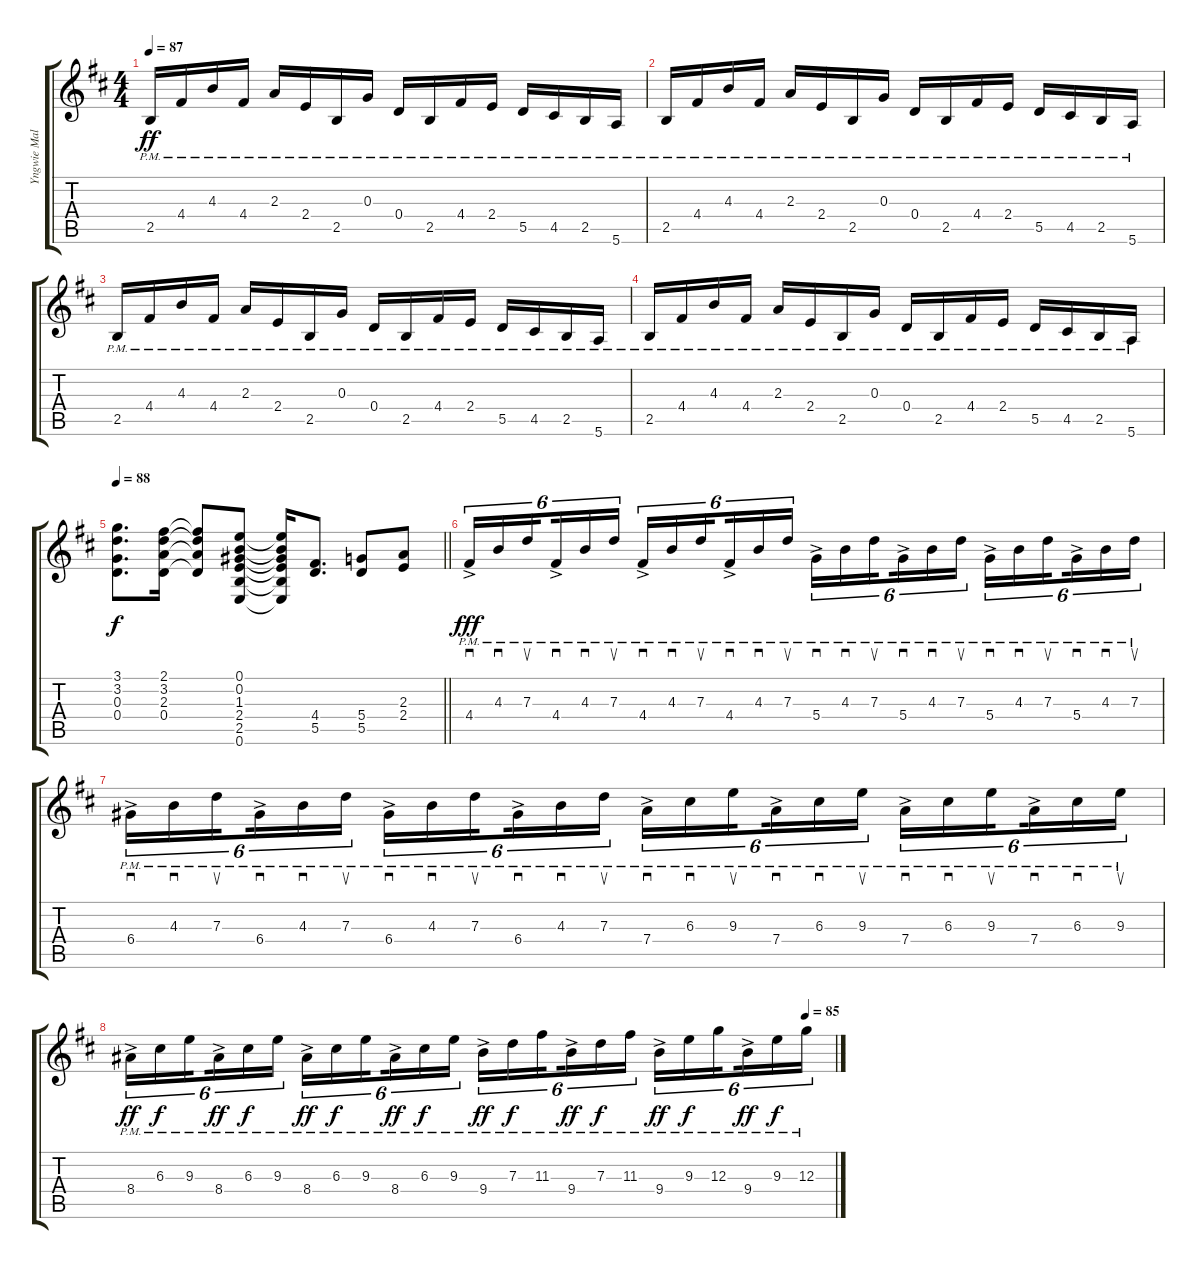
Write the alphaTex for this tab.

\track ("Yngwie Malmsteen-2" "Yngwie Mal") {instrument overdrivenguitar}
\staff {score tabs}
\tuning (E4 B3 G3 D3 A2 E2) {hide}
\ts (4 4)
\tempo 87
\clef g2
\ks d
2.5{pm}.16{dy ff} 4.4{pm}.16 4.3{pm}.16 4.4{pm}.16 2.3{pm}.16 2.4{pm}.16 2.5{pm}.16 0.3{pm}.16 0.4{pm}.16 2.5{pm}.16 4.4{pm}.16 2.4{pm}.16 5.5{pm}.16 4.5{pm}.16 2.5{pm}.16 5.6{pm}.16 |
2.5{pm}.16 4.4{pm}.16 4.3{pm}.16 4.4{pm}.16 2.3{pm}.16 2.4{pm}.16 2.5{pm}.16 0.3{pm}.16 0.4{pm}.16 2.5{pm}.16 4.4{pm}.16 2.4{pm}.16 5.5{pm}.16 4.5{pm}.16 2.5{pm}.16 5.6{pm}.16 |
2.5{pm}.16 4.4{pm}.16 4.3{pm}.16 4.4{pm}.16 2.3{pm}.16 2.4{pm}.16 2.5{pm}.16 0.3{pm}.16 0.4{pm}.16 2.5{pm}.16 4.4{pm}.16 2.4{pm}.16 5.5{pm}.16 4.5{pm}.16 2.5{pm}.16 5.6{pm}.16 |
2.5{pm}.16 4.4{pm}.16 4.3{pm}.16 4.4{pm}.16 2.3{pm}.16 2.4{pm}.16 2.5{pm}.16 0.3{pm}.16 0.4{pm}.16 2.5{pm}.16 4.4{pm}.16 2.4{pm}.16 5.5{pm}.16 4.5{pm}.16 2.5{pm}.16 5.6{pm}.16 |
\tempo 88
\barLineRight lightlight
(3.1 3.2 0.3 0.4).8{d dy f} (2.1 3.2 2.3 0.4).16 (2.1{t} 3.2{t} 2.3{t} 0.4{t}).8 (0.1 0.2 1.3 2.4 2.5 0.6).8 (0.1{t} 0.2{t} 1.3{t} 2.4{t} 2.5{t} 0.6{t}).16 (4.4 5.5).8{d} (5.4 5.5).8 (2.3 2.4).8 |
4.4{ac pm}.16{sd tu (6 4) dy fff} 4.3{pm}.16{sd tu (6 4)} 7.3{pm}.16{su tu (6 4) beam splitsecondary} 4.4{ac pm}.16{sd tu (6 4)} 4.3{pm}.16{sd tu (6 4)} 7.3{pm}.16{su tu (6 4)} 4.4{ac pm}.16{sd tu (6 4)} 4.3{pm}.16{sd tu (6 4)} 7.3{pm}.16{su tu (6 4) beam splitsecondary} 4.4{ac pm}.16{sd tu (6 4)} 4.3{pm}.16{sd tu (6 4)} 7.3{pm}.16{su tu (6 4)} 5.4{ac pm}.16{sd tu (6 4)} 4.3{pm}.16{sd tu (6 4)} 7.3{pm}.16{su tu (6 4) beam splitsecondary} 5.4{ac pm}.16{sd tu (6 4)} 4.3{pm}.16{sd tu (6 4)} 7.3{pm}.16{su tu (6 4)} 5.4{ac pm}.16{sd tu (6 4)} 4.3{pm}.16{sd tu (6 4)} 7.3{pm}.16{su tu (6 4) beam splitsecondary} 5.4{ac pm}.16{sd tu (6 4)} 4.3{pm}.16{sd tu (6 4)} 7.3{pm}.16{su tu (6 4)} |
6.4{ac pm}.16{sd tu (6 4)} 4.3{pm}.16{sd tu (6 4)} 7.3{pm}.16{su tu (6 4) beam splitsecondary} 6.4{ac pm}.16{sd tu (6 4)} 4.3{pm}.16{sd tu (6 4)} 7.3{pm}.16{su tu (6 4)} 6.4{ac pm}.16{sd tu (6 4)} 4.3{pm}.16{sd tu (6 4)} 7.3{pm}.16{su tu (6 4) beam splitsecondary} 6.4{ac pm}.16{sd tu (6 4)} 4.3{pm}.16{sd tu (6 4)} 7.3{pm}.16{su tu (6 4)} 7.4{ac pm}.16{sd tu (6 4)} 6.3{pm}.16{sd tu (6 4)} 9.3{pm}.16{su tu (6 4) beam splitsecondary} 7.4{ac pm}.16{sd tu (6 4)} 6.3{pm}.16{sd tu (6 4)} 9.3{pm}.16{su tu (6 4)} 7.4{ac pm}.16{sd tu (6 4)} 6.3{pm}.16{sd tu (6 4)} 9.3{pm}.16{su tu (6 4) beam splitsecondary} 7.4{ac pm}.16{sd tu (6 4)} 6.3{pm}.16{sd tu (6 4)} 9.3{pm}.16{su tu (6 4)} |
\tempo (85 0.9583333333333334)
8.4{ac pm}.16{tu (6 4) dy ff} 6.3{pm}.16{tu (6 4) dy f} 9.3{pm}.16{tu (6 4) beam splitsecondary} 8.4{ac pm}.16{tu (6 4) dy ff} 6.3{pm}.16{tu (6 4) dy f} 9.3{pm}.16{tu (6 4)} 8.4{ac pm}.16{tu (6 4) dy ff} 6.3{pm}.16{tu (6 4) dy f} 9.3{pm}.16{tu (6 4) beam splitsecondary} 8.4{ac pm}.16{tu (6 4) dy ff} 6.3{pm}.16{tu (6 4) dy f} 9.3{pm}.16{tu (6 4)} 9.4{ac pm}.16{tu (6 4) dy ff} 7.3{pm}.16{tu (6 4) dy f} 11.3{pm}.16{tu (6 4) beam splitsecondary} 9.4{ac pm}.16{tu (6 4) dy ff} 7.3{pm}.16{tu (6 4) dy f} 11.3{pm}.16{tu (6 4)} 9.4{ac pm}.16{tu (6 4) dy ff} 9.3{pm}.16{tu (6 4) dy f} 12.3{pm}.16{tu (6 4) beam splitsecondary} 9.4{ac pm}.16{tu (6 4) dy ff} 9.3{pm}.16{tu (6 4) dy f} 12.3{pm}.16{tu (6 4)}
